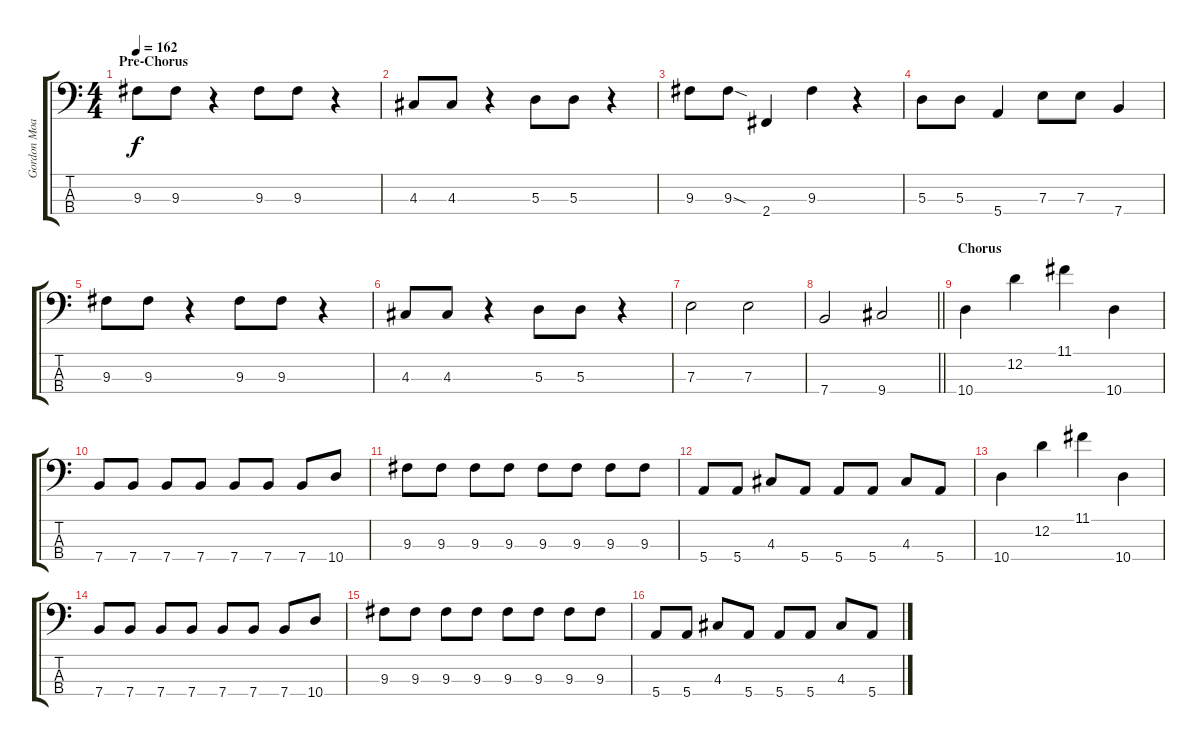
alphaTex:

\track ("Gordon Moakes" "Gordon Moa") {instrument electricbassfinger}
\staff {score tabs}
\tuning (G2 D2 A1 E1) {hide}
\ts (4 4)
\section ("" "Pre-Chorus")
\tempo 162
\clef f4
\ks c
9.3.8{dy f} 9.3.8 r.4 9.3.8 9.3.8 r.4 |
4.3.8 4.3.8 r.4 5.3.8 5.3.8 r.4 |
9.3.8 9.3{sod}.8 2.4.4 9.3.4 r.4 |
5.3.8 5.3.8 5.4.4 7.3.8 7.3.8 7.4.4 |
9.3.8 9.3.8 r.4 9.3.8 9.3.8 r.4 |
4.3.8 4.3.8 r.4 5.3.8 5.3.8 r.4 |
7.3.2 7.3.2 |
\barLineRight lightlight
7.4.2 9.4.2 |
\section ("" "Chorus")
10.4.4 12.2.4 11.1.4 10.4.4 |
7.4.8 7.4.8 7.4.8 7.4.8 7.4.8 7.4.8 7.4.8 10.4.8 |
9.3.8 9.3.8 9.3.8 9.3.8 9.3.8 9.3.8 9.3.8 9.3.8 |
5.4.8 5.4.8 4.3.8 5.4.8 5.4.8 5.4.8 4.3.8 5.4.8 |
10.4.4 12.2.4 11.1.4 10.4.4 |
7.4.8 7.4.8 7.4.8 7.4.8 7.4.8 7.4.8 7.4.8 10.4.8 |
9.3.8 9.3.8 9.3.8 9.3.8 9.3.8 9.3.8 9.3.8 9.3.8 |
5.4.8 5.4.8 4.3.8 5.4.8 5.4.8 5.4.8 4.3.8 5.4.8
